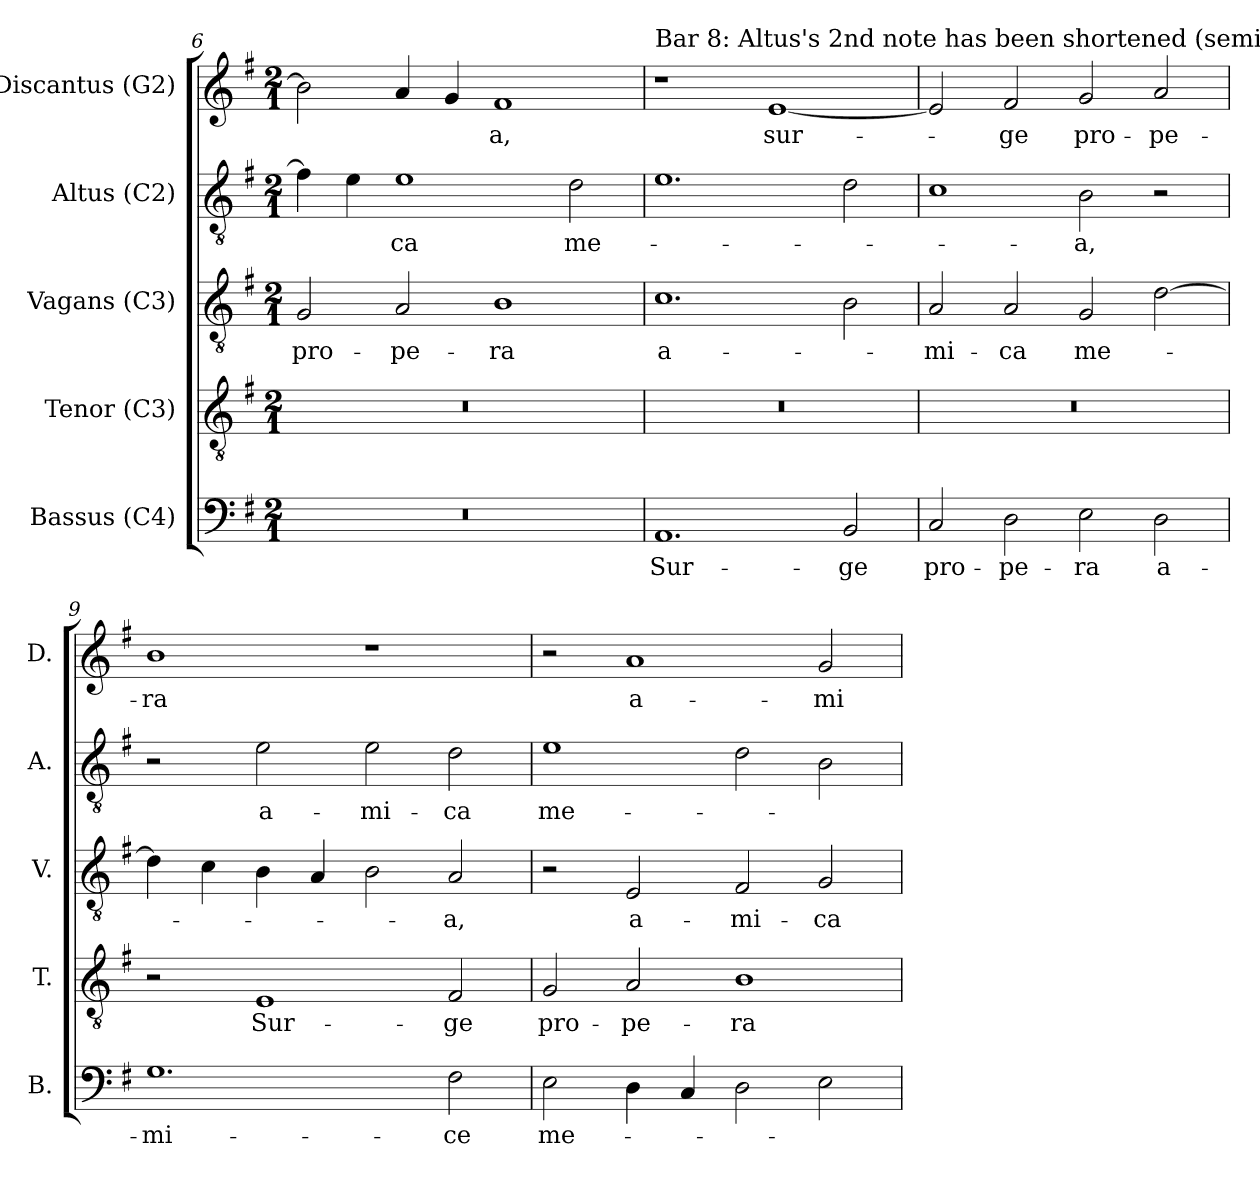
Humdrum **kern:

**kern	**text	**kern	**text	**kern	**text	**kern	**text	**kern	**text
*part5	*part5	*part4	*part4	*part3	*part3	*part2	*part2	*part1	*part1
*staff5	*staff5	*staff4	*staff4	*staff3	*staff3	*staff2	*staff2	*staff1	*staff1
*I"Bassus (C4)	*	*I"Tenor (C3)	*	*I"Vagans (C3)	*	*I"Altus (C2)	*	*I"Discantus (G2)	*
*I'B.	*	*I'T.	*	*I'V.	*	*I'A.	*	*I'D.	*
!!LO:LB:g=z
*clefF4	*	*clefGv2	*	*clefGv2	*	*clefGv2	*	*clefG2	*
*	*	*ITrd7c12	*	*ITrd7c12	*	*ITrd7c12	*	*	*
*k[f#]	*	*k[f#]	*	*k[f#]	*	*k[f#]	*	*k[f#]	*
*G:	*	*G:	*	*G:	*	*G:	*	*G:	*
*M2/1	*	*M2/1	*	*M2/1	*	*M2/1	*	*M2/1	*
=6	=6	=6	=6	=6	=6	=6	=6	=6	=6
!LO:N:vis=1	!	!LO:N:vis=1	!	!	!	!	!	!	!
!	!	!	!	!	!LO:LY:b:color=#000000	!	!	!	!
0r	.	0r	.	2GGi/	pro-	4F#i\]	.	2bi\]	.
.	.	.	.	.	.	4Ei\	.	.	.
!	!	!	!	!	!LO:LY:b:color=#000000	!	!	!	!
!	!	!	!	!	!	!	!LO:LY:b:color=#000000	!	!
.	.	.	.	2AAi/	-pe-	1Ei	-ca	4ai/	.
.	.	.	.	.	.	.	.	4gi/	.
!	!	!	!	!	!LO:LY:b:color=#000000	!	!	!	!
!	!	!	!	!	!	!	!	!	!LO:LY:b:color=#000000
.	.	.	.	1BBi	-ra	.	.	1f#i	-a,
!	!	!	!	!	!	!	!LO:LY:b:color=#000000	!	!
.	.	.	.	.	.	2Di\	me-	.	.
=7	=7	=7	=7	=7	=7	=7	=7	=7	=7
!	!LO:LY:b:color=#000000	!LO:N:vis=1	!	!	!	!	!	!	!
!	!	!	!	!	!	!	!	!LO:TX:a:t=Bar 8&colon; Altus's 2nd note has been shortened (semibreve in the source).	!
!	!	!	!	!	!LO:LY:b:color=#000000	!	!	!	!
1.AAi	Sur-	0r	.	1.Ci	a-	1.Ei	.	1r	.
!	!	!	!	!	!	!	!	!	!LO:LY:b:color=#000000
.	.	.	.	.	.	.	.	[1ei	sur-
!	!LO:LY:b:color=#000000	!	!	!	!	!	!	!	!
2BBi/	-ge	.	.	2BBi\	.	2Di\	.	.	.
=8	=8	=8	=8	=8	=8	=8	=8	=8	=8
!	!LO:LY:b:color=#000000	!LO:N:vis=1	!	!	!	!	!	!	!
!	!	!	!	!	!LO:LY:b:color=#000000	!	!	!	!
2Ci/	pro-	0r	.	2AAi/	-mi-	1Ci	.	2ei/]	.
!	!LO:LY:b:color=#000000	!	!	!	!	!	!	!	!
!	!	!	!	!	!LO:LY:b:color=#000000	!	!	!	!
!	!	!	!	!	!	!	!	!	!LO:LY:b:color=#000000
2Di\	-pe-	.	.	2AAi/	-ca	.	.	2f#i/	-ge
!	!LO:LY:b:color=#000000	!	!	!	!	!	!	!	!
!	!	!	!	!	!LO:LY:b:color=#000000	!	!	!	!
!	!	!	!	!	!	!	!LO:LY:b:color=#000000	!	!
!	!	!	!	!	!	!	!	!	!LO:LY:b:color=#000000
2Ei\	-ra	.	.	2GGi/	me-	2BBi\	-a,	2gi/	pro-
!	!LO:LY:b:color=#000000	!	!	!	!	!	!	!	!
!	!	!	!	!	!	!	!	!	!LO:LY:b:color=#000000
2Di\	a-	.	.	[2Di\	.	2r	.	2ai/	-pe-
=9	=9	=9	=9	=9	=9	=9	=9	=9	=9
!	!LO:LY:b:color=#000000	!	!	!	!	!	!	!	!
!	!	!	!	!	!	!	!	!	!LO:LY:b:color=#000000
1.Gi	-mi-	2r	.	4Di\]	.	2r	.	1bi	-ra
.	.	.	.	4Ci\	.	.	.	.	.
!	!	!	!LO:LY:b:color=#000000	!	!	!	!	!	!
!	!	!	!	!	!	!	!LO:LY:b:color=#000000	!	!
.	.	1EEi	Sur-	4BBi\	.	2Ei\	a-	.	.
.	.	.	.	4AAi/	.	.	.	.	.
!	!	!	!	!	!	!	!LO:LY:b:color=#000000	!	!
.	.	.	.	2BBi\	.	2Ei\	-mi-	1r	.
!	!LO:LY:b:color=#000000	!	!	!	!	!	!	!	!
!	!	!	!LO:LY:b:color=#000000	!	!	!	!	!	!
!	!	!	!	!	!LO:LY:b:color=#000000	!	!	!	!
!	!	!	!	!	!	!	!LO:LY:b:color=#000000	!	!
2F#i\	-ce	2FF#i/	-ge	2AAi/	-a,	2Di\	-ca	.	.
=10	=10	=10	=10	=10	=10	=10	=10	=10	=10
!	!LO:LY:b:color=#000000	!	!	!	!	!	!	!	!
!	!	!	!LO:LY:b:color=#000000	!	!	!	!	!	!
!	!	!	!	!	!	!	!LO:LY:b:color=#000000	!	!
2Ei\	me-	2GGi/	pro-	2r	.	1Ei	me-	2r	.
!	!	!	!LO:LY:b:color=#000000	!	!	!	!	!	!
!	!	!	!	!	!LO:LY:b:color=#000000	!	!	!	!
!	!	!	!	!	!	!	!	!	!LO:LY:b:color=#000000
4Di\	.	2AAi/	-pe-	2EEi/	a-	.	.	1ai	a-
4Ci/	.	.	.	.	.	.	.	.	.
!	!	!	!LO:LY:b:color=#000000	!	!	!	!	!	!
!	!	!	!	!	!LO:LY:b:color=#000000	!	!	!	!
2Di\	.	1BBi	-ra	2FF#i/	-mi-	2Di\	.	.	.
!	!	!	!	!	!LO:LY:b:color=#000000	!	!	!	!
!	!	!	!	!	!	!	!	!	!LO:LY:b:color=#000000
2Ei\	.	.	.	2GGi/	-ca	2BBi\	.	2gi/	-mi-
=	=	=	=	=	=	=	=	=	=
*-	*-	*-	*-	*-	*-	*-	*-	*-	*-
